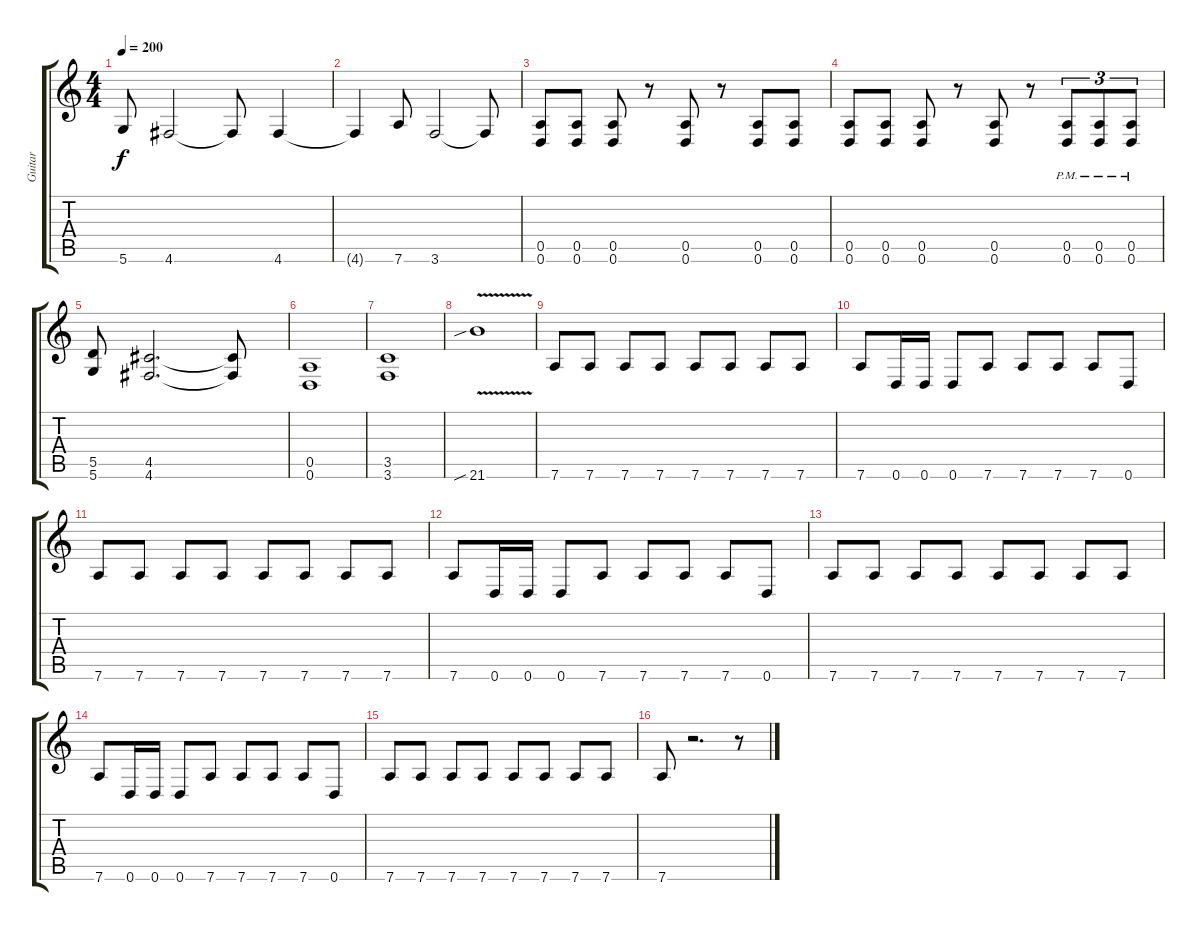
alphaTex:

\track ("Guitar " "Guitar ") {instrument overdrivenguitar}
\staff {score tabs}
\tuning (E4 B3 G3 D3 A2 D2) {hide}
\ts (4 4)
\tempo 200
\clef g2
\ks c
5.6.8{dy f} 4.6.2 4.6{t}.8 4.6.4 |
4.6{t}.4 7.6.8 3.6.2 3.6{t}.8 |
(0.5 0.6).8 (0.5 0.6).8 (0.5 0.6).8 r.8 (0.5 0.6).8 r.8 (0.5 0.6).8 (0.5 0.6).8 |
(0.5 0.6).8 (0.5 0.6).8 (0.5 0.6).8 r.8 (0.5 0.6).8 r.8 (0.5{pm} 0.6{pm}).8{tu (3 2)} (0.5{pm} 0.6{pm}).8{tu (3 2)} (0.5{pm} 0.6{pm}).8{tu (3 2)} |
(5.5 5.6).8 (4.5 4.6).2{d} (4.5{t} 4.6{t}).8 |
(0.5 0.6).1 |
(3.5 3.6).1 |
21.6{v sib}.1 |
7.6.8 7.6.8 7.6.8 7.6.8 7.6.8 7.6.8 7.6.8 7.6.8 |
7.6.8 0.6.16 0.6.16 0.6.8 7.6.8 7.6.8 7.6.8 7.6.8 0.6.8 |
7.6.8 7.6.8 7.6.8 7.6.8 7.6.8 7.6.8 7.6.8 7.6.8 |
7.6.8 0.6.16 0.6.16 0.6.8 7.6.8 7.6.8 7.6.8 7.6.8 0.6.8 |
7.6.8 7.6.8 7.6.8 7.6.8 7.6.8 7.6.8 7.6.8 7.6.8 |
7.6.8 0.6.16 0.6.16 0.6.8 7.6.8 7.6.8 7.6.8 7.6.8 0.6.8 |
7.6.8 7.6.8 7.6.8 7.6.8 7.6.8 7.6.8 7.6.8 7.6.8 |
7.6.8 r.2{d} r.8
